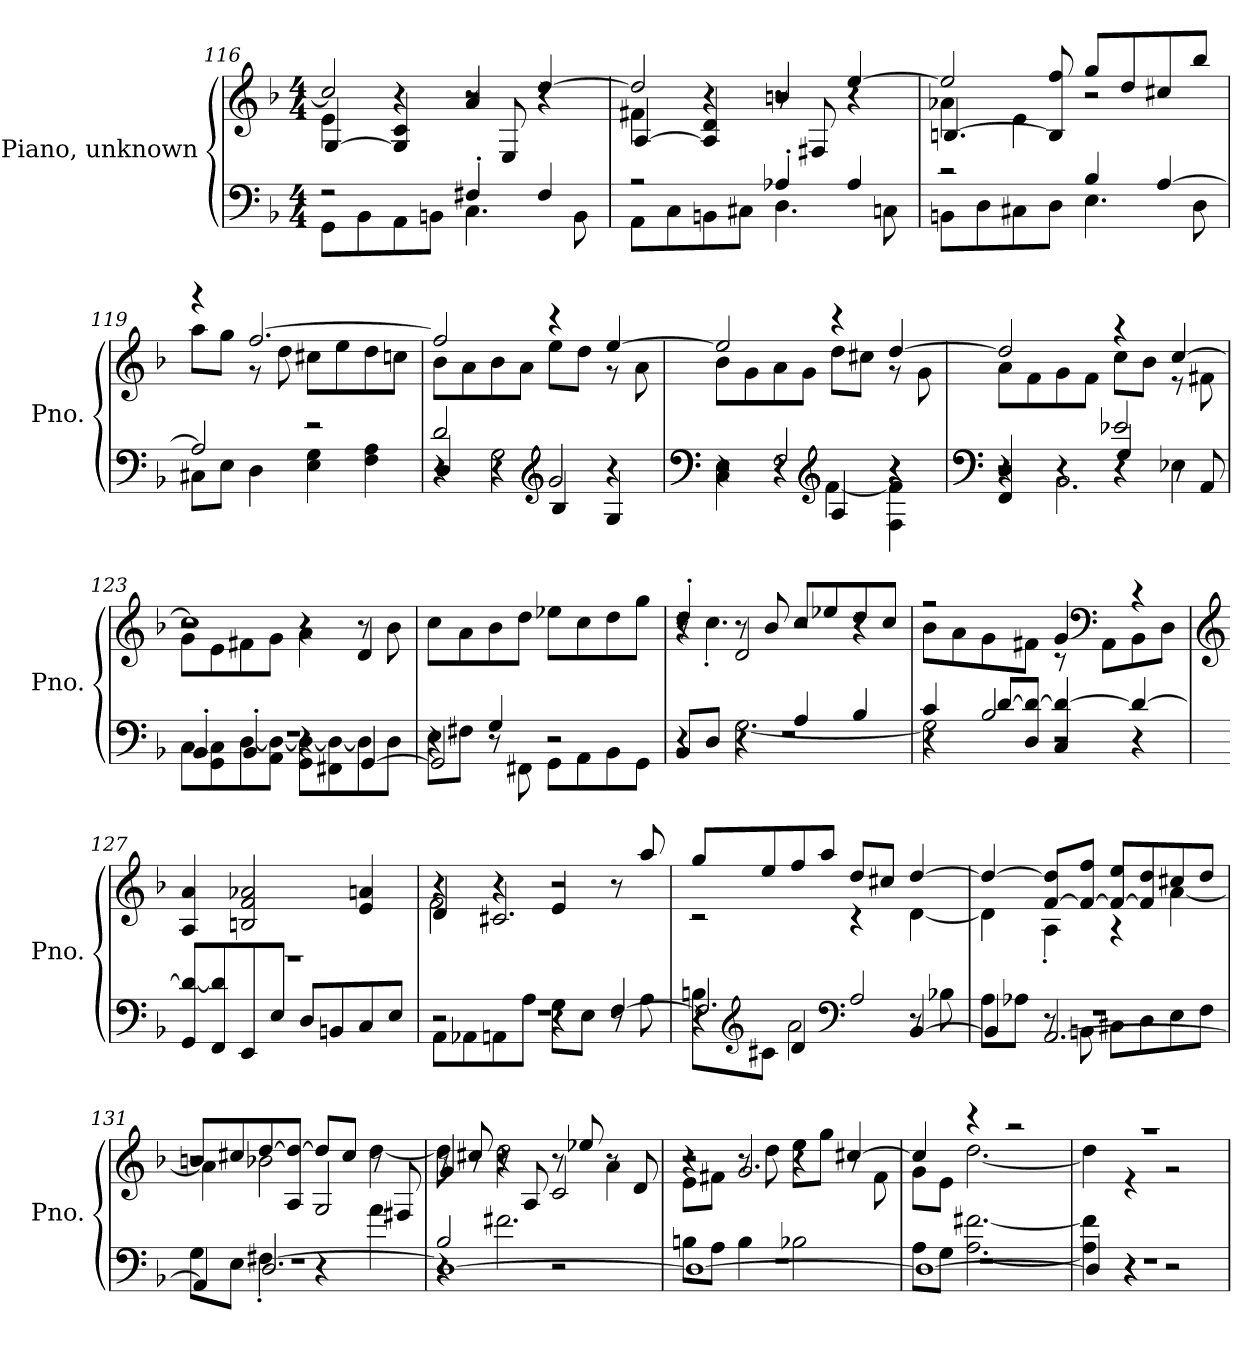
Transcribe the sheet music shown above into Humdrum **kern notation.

**kern	**kern
*part1	*part1
*staff2	*staff1
*I"Piano, unknown	*
*I'Pno.	*
*clefF4	*clefG2
*k[b-]	*k[b-]
*M4/4	*M4/4
=116	=116
*^	*^
*	*	*	*^
2r	8GG\L	2cc/]	4e\	[4G/
.	8BB-\	.	.	.
.	8AA\	.	4r	4G/] 4c/
.	8BBn\J	.	.	.
4F#X'/	4.C\	4a/	2r	8r
.	.	.	.	8E/
4F#/	.	[4dd/	.	4r
.	8BB\	.	.	.
=117	=117	=117	=117	=117
2r	8AA\L	2dd/]	4f#X\	[4A/
.	8C\	.	.	.
.	8BBn\	.	4r	4A/] 4d/
.	8C#X\J	.	.	.
4A-X'/	4.D\	4bn/	2r	8r
.	.	.	.	8F#X/
4A-/	.	[4ee/	.	4r
.	8Cn\	.	.	.
!!LO:LB:g=z	!!	!!
=118	=118	=118	=118	=118
2r	8BBn\L	2ee/]	4a-X\	[4.Bn/
.	8D\	.	.	.
.	8C#X\	.	4e\	.
.	8D\J	.	.	8B/] 8ff/
4B-/	4.E\	2r	2r	8gg/L
.	.	.	.	8dd/
[4A/	.	.	.	8cc#X/
.	8D\	.	.	8bb-/J
*	*	*	*v	*v
=119	=119	=119	=119
2A/]	8C#X\L	4r	8aa\L
.	8E\J	.	8gg\J
.	4D\	[2.ff/	8r
.	.	.	8dd\
2r	4E\ 4G\	.	8cc#X\L
.	.	.	8ee\
.	4F\ 4A\	.	8dd\
.	.	.	8ccn\J
=120	=120	=120	=120
*	*^	*	*
2d/	4r	4D/	2ff/]	8b-\L
.	.	.	.	8a\
.	2G\	4r	.	8b-\
.	.	.	.	8a\J
*clefG2	*	*	*	*
2g/	.	4B-/	4r	8ee\L
.	.	.	.	8dd\J
.	4r	4G/	[4ee/	8r
.	.	.	.	8a\
=121	=121	=121	=121	=121
*clefF4	*	*	*	*
2r	4C\ 4E\	4r	2ee/]	8b-\L
.	.	.	.	8g\
.	4r	2F/	.	8a\
.	.	.	.	8g\J
*clefG2	*	*	*	*
4A/	[4f\	.	4r	8dd\L
.	.	.	.	8cc#X\J
4r	4F\ 4f\]	4r	[4dd/	8r
.	.	.	.	8g\
*v	*v	*v	*	*
!!LO:LB:g=z	!!
=122	=122	=122
*clefF4	*	*
*^	*	*
*	*^	*	*
*	*	*^	*	*
2r	2r	4FF/ 4D/	4r	2dd/]	8a\L
.	.	.	.	.	8f\
.	.	4r	2.BB-\	.	8g\
.	.	.	.	.	8f\J
2e-X/	4r	4G/	.	4r	8cc\L
.	.	.	.	.	8b-\J
.	4E-X\	8r	.	[4cc/	8r
.	.	8AA/	.	.	8f#X\
*	*	*v	*v	*	*
=123	=123	=123	=123	=123
*	*	*	*	*^
1r	[8C\L	4BB-'/	1cc]	8g\L	2r
.	8GG\ 8C\]	.	.	8e\	.
.	[8D\	4BB-'/	.	8f#X\	.
.	8AA\ 8D\_J	.	.	8g\J	.
.	8GG\ 8D\_L	4r	.	4a\	4r
.	8FF#X\ 8D\_	.	.	.	.
.	8D\]	[4GG/	.	8r	4d/
.	8D\J	.	.	8b-\	.
*	*	*	*v	*v	*v
=124	=124	=124	=124
4r	8E\L	2GG/]	8cc\L
.	8F#X\J	.	8a\
4G/	8r	.	8b-\
.	8FF#X\	.	8dd\J
2r	8GG\L	2r	8ee-X\L
.	8AA\	.	8cc\
.	8BB-\	.	8dd\
.	8GG\J	.	8gg\J
!!LO:LB:g=z
=125	=125	=125	=125
*	*	*	*^
*	*	*	*	*^
1r	4r	8BB-/L	4dd'/	8r	4r
.	.	8D/J	.	4.cc'\	.
.	[2.G\	4r	8r	.	2d/
.	.	.	8b-/	.	.
.	.	4A/	8cc/L	2r	.
.	.	.	8ee-X/	.	.
.	.	4B-/	8dd/	.	4r
.	.	.	8cc/J	.	.
*	*	*	*	*v	*v
=126	=126	=126	=126	=126
4r	2G\]	4c/	2r	8b-\L
.	.	.	.	8a\
2B-/	.	[8d/L	.	8g\
.	.	8D/ 8d/_J	.	8f#X\J
.	2r	4C/ 4d/_	4g/	8r
*	*	*	*clefF4	*
.	.	.	.	8AA\L
4r	.	4d/_	4r	8BB-\
.	.	.	.	8D\J
*v	*v	*v	*	*
*	*v	*v
=127	=127
*	*clefG2
*^	*
1r	8GG/ 8d/_L	4A/ 4a/
.	8FF/ 8d/]	.
.	8EE/	2Bn/ 2f/ 2a-X/
.	8E/J	.
.	8D/L	.
.	8BBn/	.
.	8C/	4e/ 4an/
.	8E/J	.
=128	=128	=128
*	*^	*^
*	*	*	*	*^
1r	8AA\L	2r	4d/	2f\	4r
.	8AA-X\	.	.	.	.
.	8AAn\	.	4r	.	2.c#X/
.	8A\J	.	.	.	.
.	8G\L	4r	4e/	2r	.
.	8E\J	.	.	.	.
.	8r	[4F/	8r	.	.
.	8A\	.	8aa/	.	.
*	*	*	*	*v	*v
!!LO:PB:g=z
=129	=129	=129	=129	=129
4r	8Bn\L	2.F/]	8gg/L	2r
*clefG2	*	*	*	*
.	8c#X\J	.	8ee/	.
4d/	2a\	.	8ff/	.
.	.	.	8aa/J	.
*clefF4	*	*	*	*
2A/	.	.	8dd/L	4r
.	.	.	8cc#X/J	.
.	8r	[4BB-/	[4dd/	[4d\
.	8B-X\	.	.	.
=130	=130	=130	=130	=130
1r	8A\L	4BB-/]	4dd/_	4d\]
.	8A-X\J	.	.	.
.	8r	[2.AA/	[8f/ 8dd/]L	4A'\
.	8BBn\	.	8f/_ 8ff/J	.
.	8C#X\L	.	8f/_ 8ee/L	4r
.	8D\	.	8f/] 8dd/	.
.	8E\	.	8cc#X/	[4a\
.	8F\J	.	8dd/J	.
=131	=131	=131	=131	=131
*	*	*	*	*^
1r	8G\L	4AA/]	8bn/L	4a\]	2r
.	8E\J	.	8cc#X/	.	.
.	4F#X'\	[2.D/	[8dd/	2b-X\	.
.	.	.	8A/ 8dd/_J	.	.
.	4r	.	8dd/L]	.	2G/
.	.	.	8cc#/J	.	.
.	4a\	.	8r	[4dd\	.
.	.	.	8F#X/	.	.
!!LO:LB:g=z	!!	!!
=132	=132	=132	=132	=132	=132
2B-/	4r	1D_	8r	8dd\]	4g/
.	.	.	8cc#X/	8r	.
.	2.f#X\	.	8r	2dd\	4r
.	.	.	8A/	.	.
2r	.	.	8r	.	2c/
.	.	.	8ee-X/	.	.
.	.	.	8r	4a\	.
.	.	.	8d/	.	.
=133	=133	=133	=133	=133	=133
1r	8Bn\L	1D_	2r	8e\L	4r
.	8A\J	.	.	8f#X\J	.
.	4B\	.	.	8r	2.g/
.	.	.	.	8dd\	.
.	2B-X\	.	4r	8ee\L	.
.	.	.	.	8gg\J	.
.	.	.	[4cc#X/	8r	.
.	.	.	.	8f#\	.
*	*	*	*	*v	*v
=134	=134	=134	=134	=134
1r	8A\L	1D_	4cc#/]	8g\L
.	8G\J	.	.	8e\J
.	[2.A\ [2.f#X\	.	4r	[2.dd\
.	.	.	2r	.
=135	=135	=135	=135	=135
1r	4A\] 4f#\]	4D/]	1r	4dd\]
.	4r	4r	.	4r
.	2r	2r	.	2r
*v	*v	*v	*	*
*	*v	*v
=	=
*-	*-
